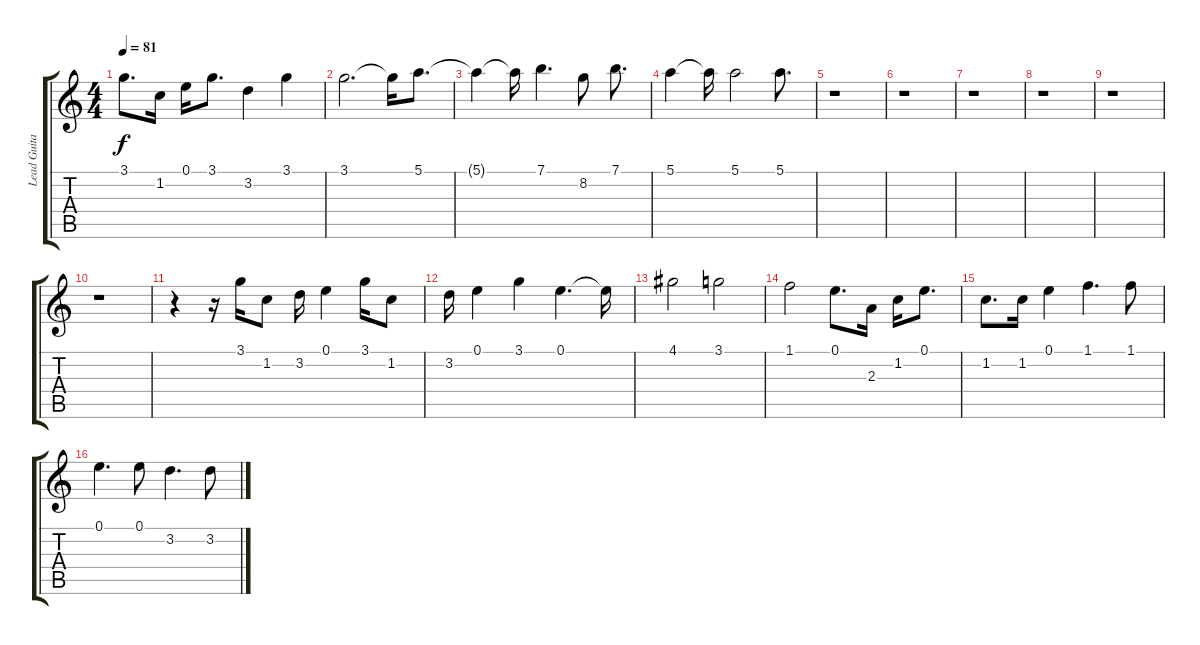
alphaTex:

\track ("Lead Guitar" "Lead Guita") {instrument acousticguitarnylon}
\staff {score tabs}
\tuning (E4 B3 G3 D3 A2 E2) {hide}
\ts (4 4)
\tempo 81
\clef g2
\ks c
3.1{t}.8{d dy f} 1.2.16 0.1.16 3.1.8{d} 3.2.4 3.1.4 |
3.1.2{d} 3.1{t}.16 5.1.8{d} |
5.1{t}.4 5.1{t}.16 7.1.4{d} 8.2.8 7.1.8{d} |
5.1.4 5.1{t}.16 5.1.2 5.1.8{d} |
r.1 |
r.1 |
r.1 |
r.1 |
r.1 |
r.1 |
r.4 r.16 3.1.16 1.2.8 3.2.16 0.1.4 3.1.16 1.2.8 |
3.2.16 0.1.4 3.1.4 0.1.4{d} 0.1{t}.16 |
4.1.2 3.1.2 |
1.1.2 0.1.8{d} 2.3.16 1.2.16 0.1.8{d} |
1.2.8{d} 1.2.16 0.1.4 1.1.4{d} 1.1.8 |
0.1.4{d} 0.1.8 3.2.4{d} 3.2.8
